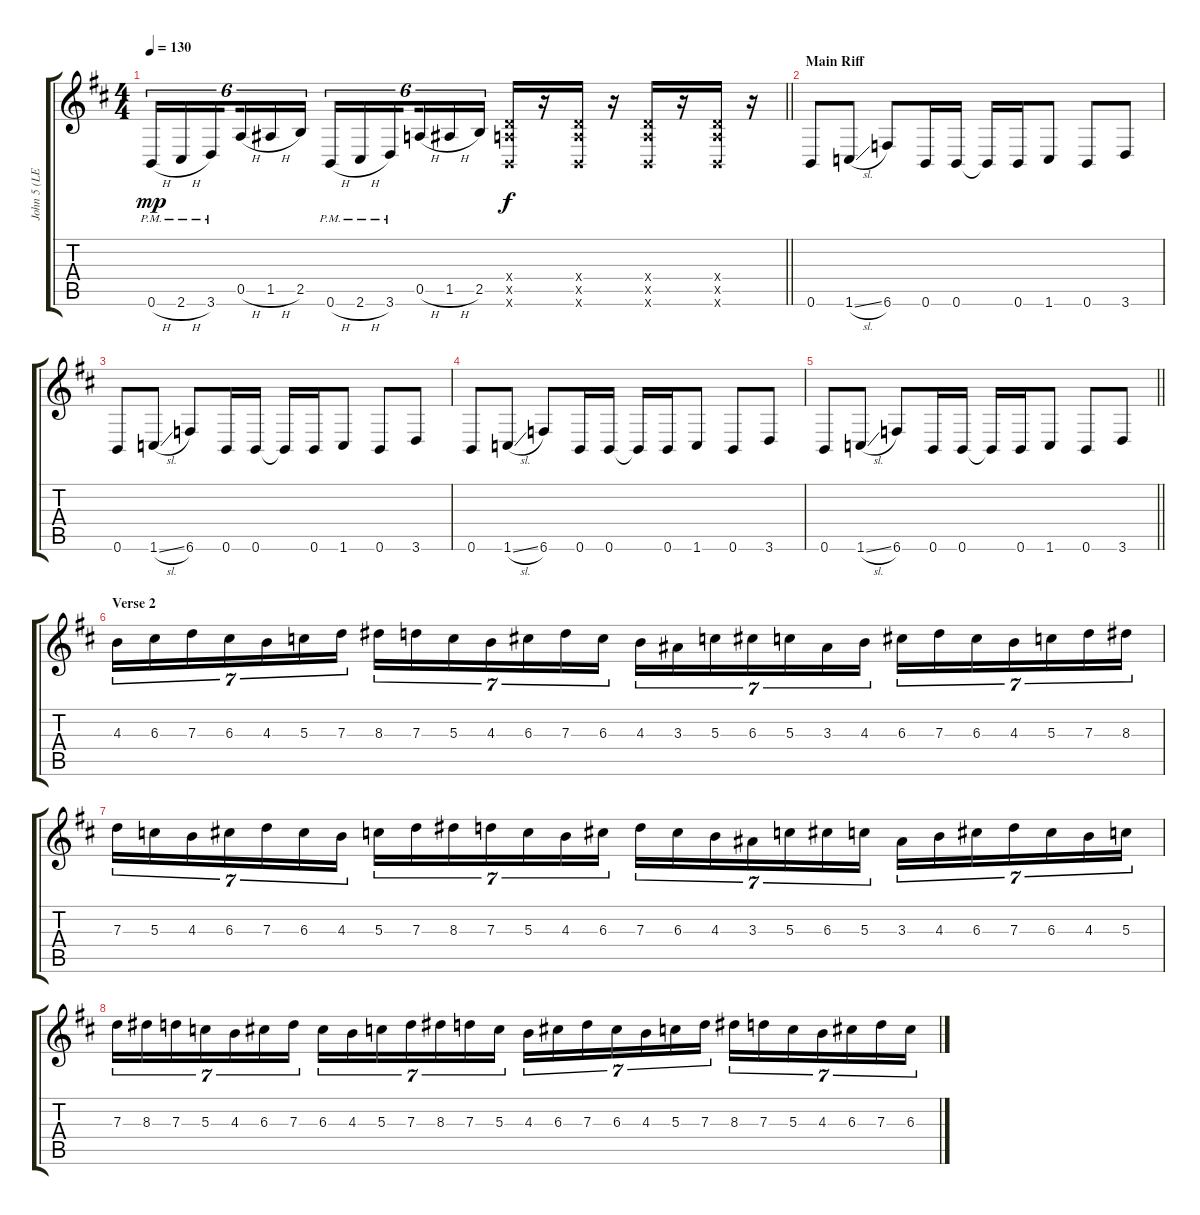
\track ("John 5 (LEAD)" "John 5 (LE") {instrument overdrivenguitar}
\staff {score tabs}
\tuning (E4 B3 G3 D3 A2 B1) {hide}
\ts (4 4)
\tempo 130
\clef g2
\barLineRight lightlight
\ks d
0.6{h pm}.16{tu (6 4) dy mp} 2.6{h pm}.16{tu (6 4)} 3.6{pm}.16{tu (6 4) beam splitsecondary} 0.5{h}.16{tu (6 4)} 1.5{h}.16{tu (6 4)} 2.5.16{tu (6 4)} 0.6{h pm}.16{tu (6 4)} 2.6{h pm}.16{tu (6 4)} 3.6{pm}.16{tu (6 4) beam splitsecondary} 0.5{h}.16{tu (6 4)} 1.5{h}.16{tu (6 4)} 2.5.16{tu (6 4)} (0.4{x} 0.5{x} 0.6{x}).16{dy f} r.16 (0.4{x} 0.5{x} 0.6{x}).16 r.16 (0.4{x} 0.5{x} 0.6{x}).16 r.16 (0.4{x} 0.5{x} 0.6{x}).16 r.16 |
\section ("" "Main Riff")
0.6.8{balance 16} 1.6{sl}.8 6.6.8 0.6.16 0.6.16 0.6{t}.16 0.6.16 1.6.8 0.6.8 3.6.8 |
0.6.8 1.6{sl}.8 6.6.8 0.6.16 0.6.16 0.6{t}.16 0.6.16 1.6.8 0.6.8 3.6.8 |
0.6.8 1.6{sl}.8 6.6.8 0.6.16 0.6.16 0.6{t}.16 0.6.16 1.6.8 0.6.8 3.6.8 |
\barLineRight lightlight
0.6.8 1.6{sl}.8 6.6.8 0.6.16 0.6.16 0.6{t}.16 0.6.16 1.6.8 0.6.8 3.6.8 |
\section ("" "Verse 2")
4.3.16{tu (7 4) balance 8} 6.3.16{tu (7 4)} 7.3.16{tu (7 4)} 6.3.16{tu (7 4)} 4.3.16{tu (7 4)} 5.3.16{tu (7 4)} 7.3.16{tu (7 4)} 8.3.16{tu (7 4)} 7.3.16{tu (7 4)} 5.3.16{tu (7 4)} 4.3.16{tu (7 4)} 6.3.16{tu (7 4)} 7.3.16{tu (7 4)} 6.3.16{tu (7 4)} 4.3.16{tu (7 4)} 3.3.16{tu (7 4)} 5.3.16{tu (7 4)} 6.3.16{tu (7 4)} 5.3.16{tu (7 4)} 3.3.16{tu (7 4)} 4.3.16{tu (7 4)} 6.3.16{tu (7 4)} 7.3.16{tu (7 4)} 6.3.16{tu (7 4)} 4.3.16{tu (7 4)} 5.3.16{tu (7 4)} 7.3.16{tu (7 4)} 8.3.16{tu (7 4)} |
7.3.16{tu (7 4)} 5.3.16{tu (7 4)} 4.3.16{tu (7 4)} 6.3.16{tu (7 4)} 7.3.16{tu (7 4)} 6.3.16{tu (7 4)} 4.3.16{tu (7 4)} 5.3.16{tu (7 4)} 7.3.16{tu (7 4)} 8.3.16{tu (7 4)} 7.3.16{tu (7 4)} 5.3.16{tu (7 4)} 4.3.16{tu (7 4)} 6.3.16{tu (7 4)} 7.3.16{tu (7 4)} 6.3.16{tu (7 4)} 4.3.16{tu (7 4)} 3.3.16{tu (7 4)} 5.3.16{tu (7 4)} 6.3.16{tu (7 4)} 5.3.16{tu (7 4)} 3.3.16{tu (7 4)} 4.3.16{tu (7 4)} 6.3.16{tu (7 4)} 7.3.16{tu (7 4)} 6.3.16{tu (7 4)} 4.3.16{tu (7 4)} 5.3.16{tu (7 4)} |
7.3.16{tu (7 4)} 8.3.16{tu (7 4)} 7.3.16{tu (7 4)} 5.3.16{tu (7 4)} 4.3.16{tu (7 4)} 6.3.16{tu (7 4)} 7.3.16{tu (7 4)} 6.3.16{tu (7 4)} 4.3.16{tu (7 4)} 5.3.16{tu (7 4)} 7.3.16{tu (7 4)} 8.3.16{tu (7 4)} 7.3.16{tu (7 4)} 5.3.16{tu (7 4)} 4.3.16{tu (7 4)} 6.3.16{tu (7 4)} 7.3.16{tu (7 4)} 6.3.16{tu (7 4)} 4.3.16{tu (7 4)} 5.3.16{tu (7 4)} 7.3.16{tu (7 4)} 8.3.16{tu (7 4)} 7.3.16{tu (7 4)} 5.3.16{tu (7 4)} 4.3.16{tu (7 4)} 6.3.16{tu (7 4)} 7.3.16{tu (7 4)} 6.3.16{tu (7 4)}
